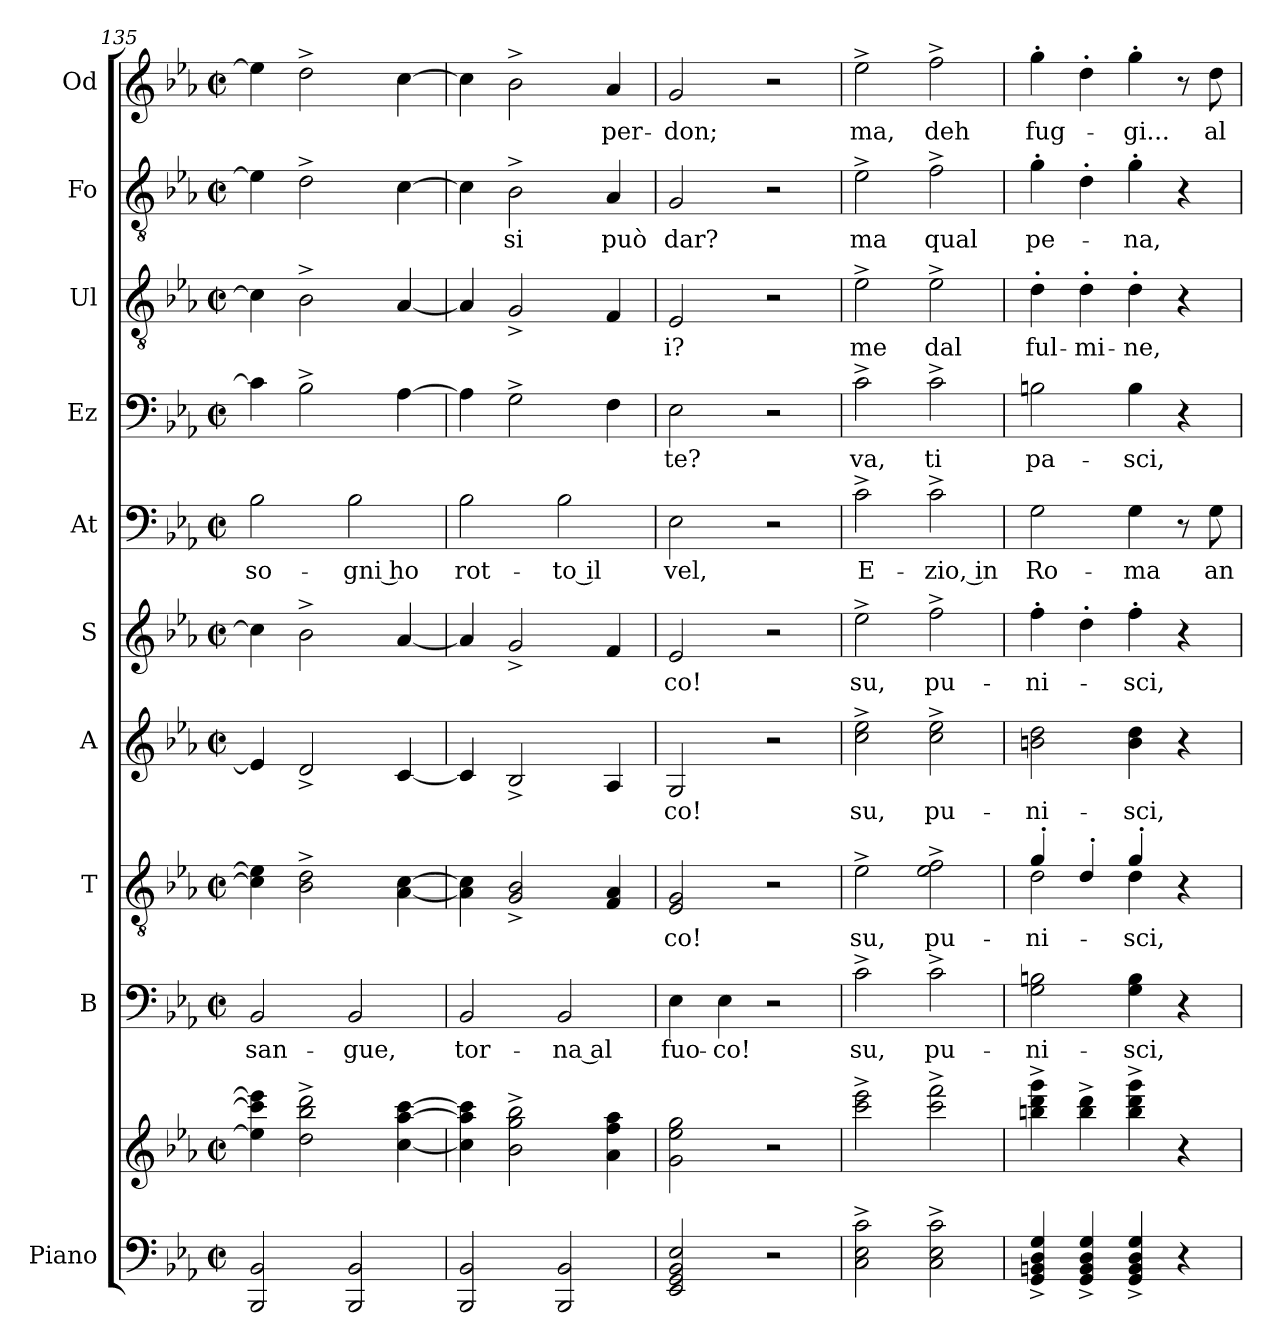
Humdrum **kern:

**kern	**kern	**kern	**text	**kern	**text	**kern	**text	**kern	**text	**kern	**text	**kern	**text	**kern	**text	**kern	**text	**kern	**text
*part10	*part10	*part9	*part9	*part8	*part8	*part7	*part7	*part6	*part6	*part5	*part5	*part4	*part4	*part3	*part3	*part2	*part2	*part1	*part1
*staff11	*staff10	*staff9	*staff9	*staff8	*staff8	*staff7	*staff7	*staff6	*staff6	*staff5	*staff5	*staff4	*staff4	*staff3	*staff3	*staff2	*staff2	*staff1	*staff1
*I"Piano	*	*I"B	*	*I"T	*	*I"A	*	*I"S	*	*I"At	*	*I"Ez	*	*I"Ul	*	*I"Fo	*	*I"Od	*
*I'Pno	*	*I'B	*	*I'T	*	*I'A	*	*I'S	*	*I'At	*	*I'Ez	*	*I'Ul	*	*I'Fo	*	*I'Od	*
*clefF4	*clefG2	*clefF4	*	*clefGv2	*	*clefG2	*	*clefG2	*	*clefF4	*	*clefF4	*	*clefGv2	*	*clefGv2	*	*clefG2	*
*k[b-e-a-]	*k[b-e-a-]	*k[b-e-a-]	*	*k[b-e-a-]	*	*k[b-e-a-]	*	*k[b-e-a-]	*	*k[b-e-a-]	*	*k[b-e-a-]	*	*k[b-e-a-]	*	*k[b-e-a-]	*	*k[b-e-a-]	*
*M2/2	*M2/2	*M2/2	*	*M2/2	*	*M2/2	*	*M2/2	*	*M2/2	*	*M2/2	*	*M2/2	*	*M2/2	*	*M2/2	*
*met(c|)	*met(c|)	*met(c|)	*	*met(c|)	*	*met(c|)	*	*met(c|)	*	*met(c|)	*	*met(c|)	*	*met(c|)	*	*met(c|)	*	*met(c|)	*
=135	=135	=135	=135	=135	=135	=135	=135	=135	=135	=135	=135	=135	=135	=135	=135	=135	=135	=135	=135
!	!	!	!LO:LY:b	!	!	!	!	!	!	!	!LO:LY:b	!	!	!	!	!	!	!	!
2BBB-/ 2BB-/	4ee-\] 4ccc\] 4eee-\]	2BB-/	san-	4c!\] 4e-\]	.	4e-/]	.	4cc\]	.	2B-\	so-	4c\]	.	4c\]	.	4e-\]	.	4ee-\]	.
.	2dd\^ 2bb-\^ 2ddd\^	.	.	2B-!\^ 2d\^	.	2d^/	.	2b-^\	.	.	.	2B-^\	.	2B-^\	.	2d^\	.	2dd^\	.
!	!	!	!LO:LY:b	!	!	!	!	!	!	!	!LO:LY:b	!	!	!	!	!	!	!	!
2BBB-/ 2BB-/	.	2BB-/	-gue,	.	.	.	.	.	.	2B-\	-gni ho	.	.	.	.	.	.	.	.
.	[4cc\ [4aa-\ [4ccc\	.	.	[4A-!\ [4c\	.	[4c/	.	[4a-/	.	.	.	[4A-\	.	[4A-/	.	[4c\	.	[4cc\	.
=136	=136	=136	=136	=136	=136	=136	=136	=136	=136	=136	=136	=136	=136	=136	=136	=136	=136	=136	=136
!	!	!	!LO:LY:b	!	!	!	!	!	!	!	!LO:LY:b	!	!	!	!	!	!	!	!
2BBB-/ 2BB-/	4cc\] 4aa-\] 4ccc\]	2BB-/	tor-	4A-!\] 4c\]	.	4c/]	.	4a-/]	.	2B-\	rot-	4A-\]	.	4A-/]	.	4c\]	.	4cc\]	.
!	!	!	!	!	!	!	!	!	!	!	!	!	!	!	!	!	!LO:LY:b	!	!
.	2b-\^ 2gg\^ 2bb-\^	.	.	2G!/^ 2B-/^	.	2B-^/	.	2g^/	.	.	.	2G^\	.	2G^/	.	2B-^\	si	2b-^\	.
!	!	!	!LO:LY:b	!	!	!	!	!	!	!	!LO:LY:b	!	!	!	!	!	!	!	!
2BBB-/ 2BB-/	.	2BB-/	-na al	.	.	.	.	.	.	2B-\	-to il	.	.	.	.	.	.	.	.
!	!	!	!	!	!	!	!	!	!	!	!	!	!	!	!	!	!LO:LY:b	!	!LO:LY:b
.	4a-\ 4ff\ 4aa-\	.	.	4F!/ 4A-/	.	4A-/	.	4f/	.	.	.	4F\	.	4F/	.	4A-/	può	4a-/	per-
!!LO:PB:g=z
=137	=137	=137	=137	=137	=137	=137	=137	=137	=137	=137	=137	=137	=137	=137	=137	=137	=137	=137	=137
!	!	!	!LO:LY:b	!	!LO:LY:b	!	!LO:LY:b	!	!LO:LY:b	!	!LO:LY:b	!	!LO:LY:b	!	!LO:LY:b	!	!LO:LY:b	!	!LO:LY:b
2EE-/ 2GG/ 2BB-/ 2E-/	2g\ 2ee-\ 2gg\	4E-\	fuo-	2E-!/ 2G/	-co!	2G/	-co!	2e-/	-co!	2E-\	vel,	2E-\	-te?	2E-/	-i?	2G/	dar?	2g/	-don;
!	!	!	!LO:LY:b	!	!	!	!	!	!	!	!	!	!	!	!	!	!	!	!
.	.	4E-\	-co!	.	.	.	.	.	.	.	.	.	.	.	.	.	.	.	.
2r	2r	2r	.	2r	.	2r	.	2r	.	2r	.	2r	.	2r	.	2r	.	2r	.
=138	=138	=138	=138	=138	=138	=138	=138	=138	=138	=138	=138	=138	=138	=138	=138	=138	=138	=138	=138
!	!	!	!LO:LY:b	!	!LO:LY:b	!	!LO:LY:b	!	!LO:LY:b	!	!LO:LY:b	!	!LO:LY:b	!	!LO:LY:b	!	!LO:LY:b	!	!LO:LY:b
2C\^ 2E-\^ 2c\^	2ccc\^ 2eee-\^	2c^\	su,	2e-^\	su,	2cc\^ 2ee-!\^	su,	2ee-^\	su,	2c^\	E-	2c^\	va,	2e-^\	me	2e-^\	ma	2ee-^\	ma,
!	!	!	!LO:LY:b	!	!LO:LY:b	!	!LO:LY:b	!	!LO:LY:b	!	!LO:LY:b	!	!LO:LY:b	!	!LO:LY:b	!	!LO:LY:b	!	!LO:LY:b
2C\^ 2E-\^ 2c\^	2ccc\^ 2fff\^	2c^\	pu-	2e-!\^ 2f\^	pu-	2cc\^ 2ee-!\^	pu-	2ff^\	pu-	2c^\	-zio, in	2c^\	ti	2e-^\	dal	2f^\	qual	2ff^\	deh
=139	=139	=139	=139	=139	=139	=139	=139	=139	=139	=139	=139	=139	=139	=139	=139	=139	=139	=139	=139
!	!	!	!LO:LY:b	!	!LO:LY:b	!	!LO:LY:b	!	!LO:LY:b	!	!LO:LY:b	!	!LO:LY:b	!	!LO:LY:b	!	!LO:LY:b	!	!LO:LY:b
*	*	*	*	*^	*	*	*	*	*	*	*	*	*	*	*	*	*	*	*
4GG/^ 4BBn/^ 4D/^ 4G/^	4bbn\^ 4ddd\^ 4ggg\^	2G\ 2Bn!\	-ni-	4g'/	2d!\	-ni-	2bn\ 2dd!\	-ni-	4ff'\	-ni-	2G\	Ro-	2Bn\	pa-	4d'\	ful-	4g'\	pe-	4gg'\	fug-
!	!	!	!	!	!	!	!	!	!	!	!	!	!	!	!	!LO:LY:b	!	!	!	!
4GG/^ 4BB/^ 4D/^ 4G/^	4bb\^ 4ddd\^	.	.	4d'/	.	.	.	.	4dd'\	.	.	.	.	.	4d'\	-mi-	4d'\	.	4dd'\	.
!	!	!	!LO:LY:b	!	!	!LO:LY:b	!	!LO:LY:b	!	!LO:LY:b	!	!LO:LY:b	!	!LO:LY:b	!	!LO:LY:b	!	!LO:LY:b	!	!LO:LY:b
4GG/^ 4BB/^ 4D/^ 4G/^	4bb\^ 4ddd\^ 4ggg\^	4G\ 4B!\	-sci,	4g'/	4d!\	-sci,	4b\ 4dd!\	-sci,	4ff'\	-sci,	4G\	-ma	4B\	-sci,	4d'\	-ne,	4g'\	-na,	4gg'\	-gi...
4r	4r	4r	.	4r	4ryy	.	4r	.	4r	.	8r	.	4r	.	4r	.	4r	.	8r	.
!	!	!	!	!	!	!	!	!	!	!	!	!LO:LY:b	!	!	!	!	!	!	!	!LO:LY:b
.	.	.	.	.	.	.	.	.	.	.	8G\	an-	.	.	.	.	.	.	8dd\	al
*	*	*	*	*v	*v	*	*	*	*	*	*	*	*	*	*	*	*	*	*	*
=	=	=	=	=	=	=	=	=	=	=	=	=	=	=	=	=	=	=	=
*-	*-	*-	*-	*-	*-	*-	*-	*-	*-	*-	*-	*-	*-	*-	*-	*-	*-	*-	*-
